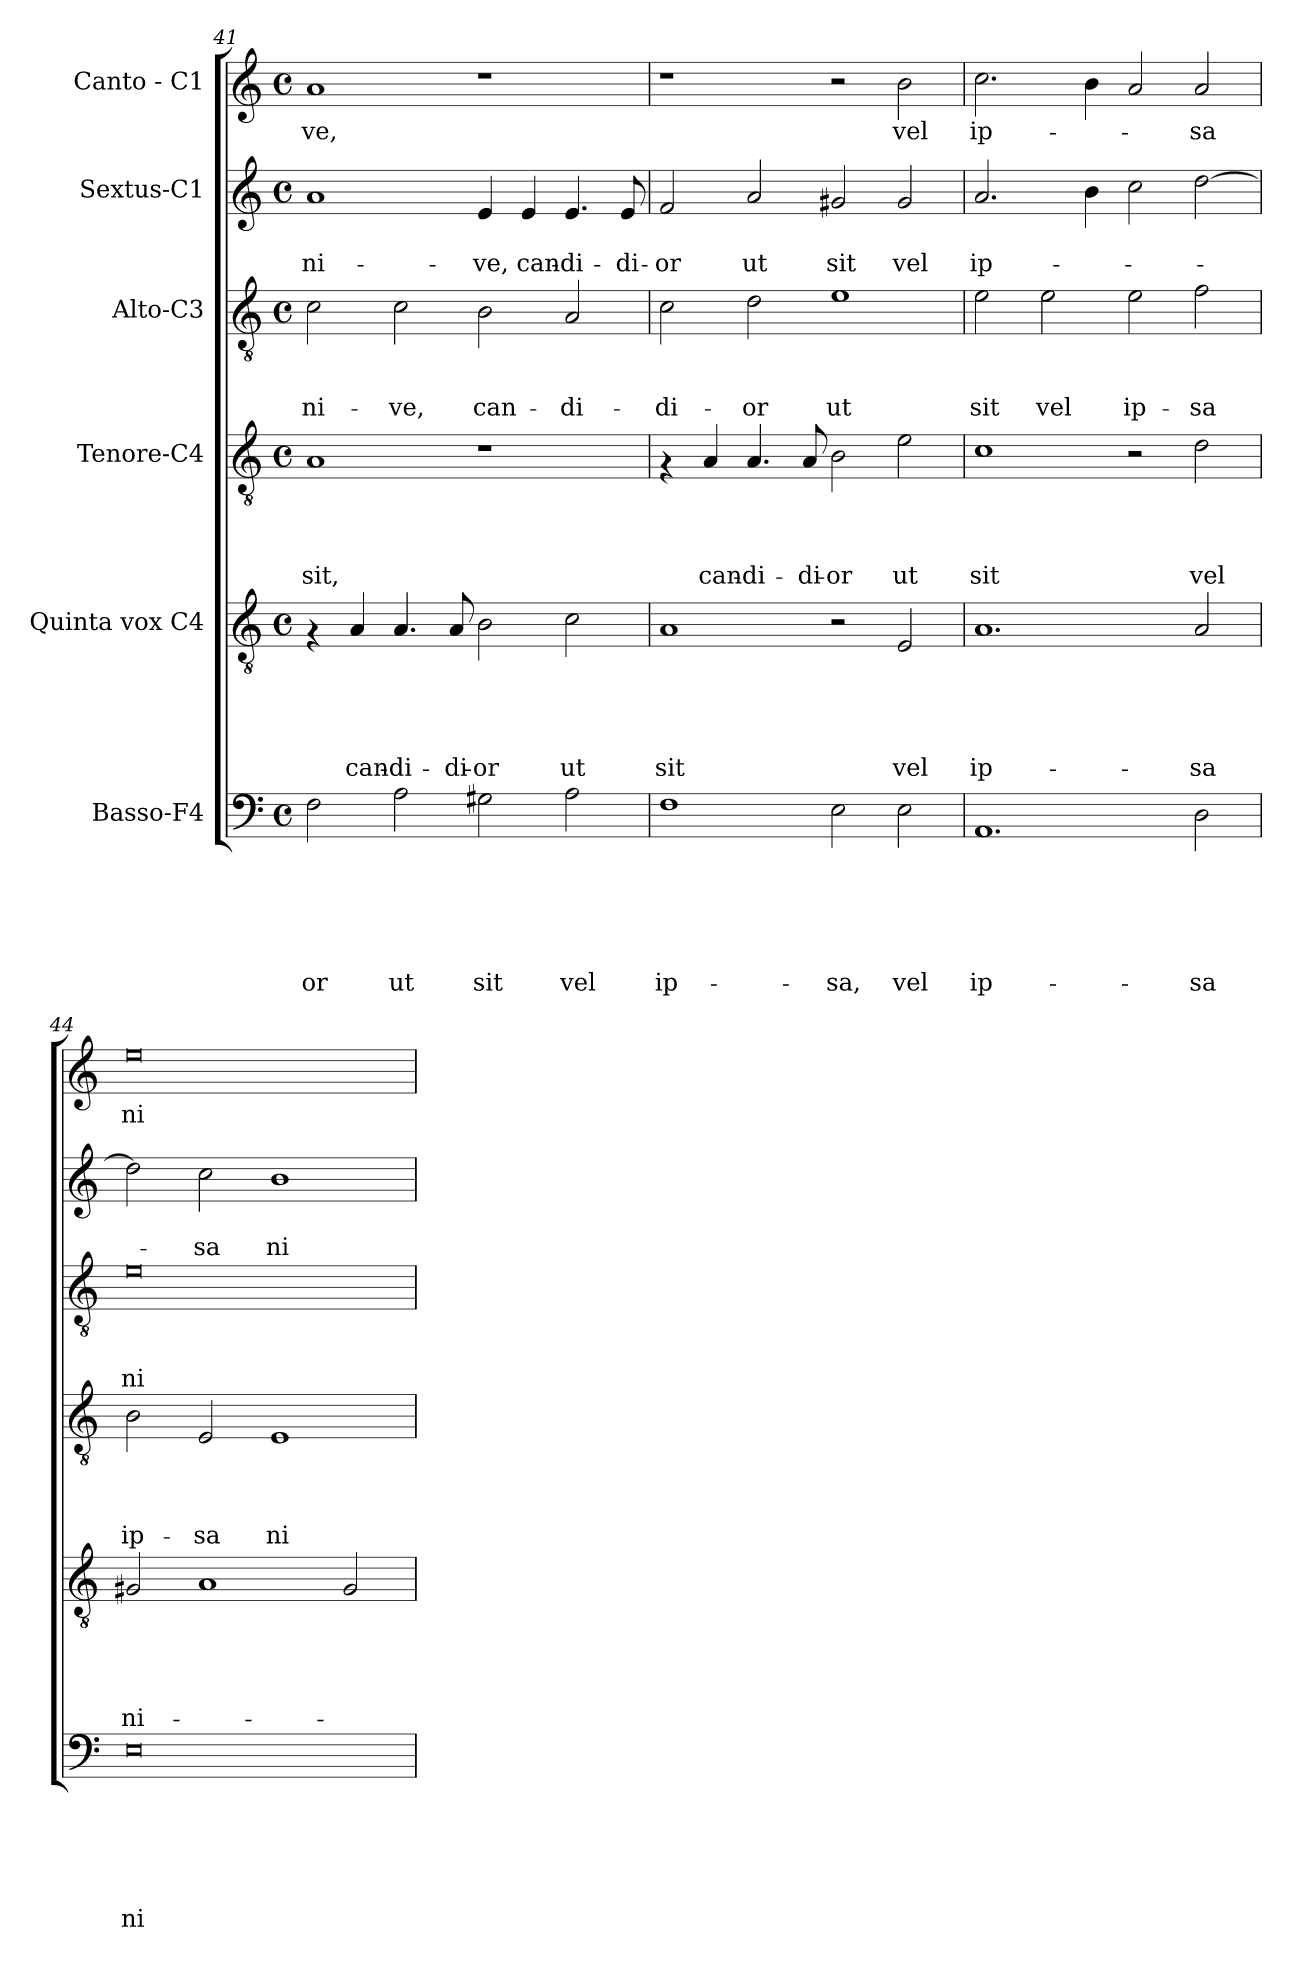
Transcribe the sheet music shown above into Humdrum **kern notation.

**kern	**text	**text	**text	**text	**text	**text	**kern	**text	**text	**text	**text	**text	**kern	**text	**text	**text	**text	**kern	**text	**text	**text	**kern	**text	**text	**kern	**text
*part6	*part6	*part6	*part6	*part6	*part6	*part6	*part5	*part5	*part5	*part5	*part5	*part5	*part4	*part4	*part4	*part4	*part4	*part3	*part3	*part3	*part3	*part2	*part2	*part2	*part1	*part1
*staff6	*staff6	*staff6	*staff6	*staff6	*staff6	*staff6	*staff5	*staff5	*staff5	*staff5	*staff5	*staff5	*staff4	*staff4	*staff4	*staff4	*staff4	*staff3	*staff3	*staff3	*staff3	*staff2	*staff2	*staff2	*staff1	*staff1
*I"Basso-F4	*	*	*	*	*	*	*I"Quinta vox C4	*	*	*	*	*	*I"Tenore-C4	*	*	*	*	*I"Alto-C3	*	*	*	*I"Sextus-C1	*	*	*I"Canto - C1	*
*clefF4	*	*	*	*	*	*	*clefGv2	*	*	*	*	*	*clefGv2	*	*	*	*	*clefGv2	*	*	*	*clefG2	*	*	*clefG2	*
*k[]	*	*	*	*	*	*	*k[]	*	*	*	*	*	*k[]	*	*	*	*	*k[]	*	*	*	*k[]	*	*	*k[]	*
*C:	*	*	*	*	*	*	*C:	*	*	*	*	*	*C:	*	*	*	*	*C:	*	*	*	*C:	*	*	*C:	*
*M4/4	*	*	*	*	*	*	*M4/4	*	*	*	*	*	*M4/4	*	*	*	*	*M4/4	*	*	*	*M4/4	*	*	*M4/4	*
*met(c)	*	*	*	*	*	*	*met(c)	*	*	*	*	*	*met(c)	*	*	*	*	*met(c)	*	*	*	*met(c)	*	*	*met(c)	*
=41	=41	=41	=41	=41	=41	=41	=41	=41	=41	=41	=41	=41	=41	=41	=41	=41	=41	=41	=41	=41	=41	=41	=41	=41	=41	=41
!	!	!	!	!	!	!LO:LY:b	!	!	!	!	!	!	!	!	!	!	!LO:LY:b	!	!	!	!LO:LY:b	!	!	!LO:LY:b	!	!LO:LY:b
2F\	.	.	.	.	.	-or	4rF	.	.	.	.	.	1A	.	.	.	sit,	2c\	.	.	ni-	1a	.	ni-	1a	-ve,
!	!	!	!	!	!	!	!	!	!	!	!	!LO:LY:b	!	!	!	!	!	!	!	!	!	!	!	!	!	!
.	.	.	.	.	.	.	4A/	.	.	.	.	can-	.	.	.	.	.	.	.	.	.	.	.	.	.	.
!	!	!	!	!	!	!LO:LY:b	!	!	!	!	!	!LO:LY:b	!	!	!	!	!	!	!	!	!LO:LY:b	!	!	!	!	!
2A\	.	.	.	.	.	ut	4.A/	.	.	.	.	-di-	.	.	.	.	.	2c\	.	.	-ve,	.	.	.	.	.
!	!	!	!	!	!	!	!	!	!	!	!	!LO:LY:b	!	!	!	!	!	!	!	!	!	!	!	!	!	!
.	.	.	.	.	.	.	8A/	.	.	.	.	-di-	.	.	.	.	.	.	.	.	.	.	.	.	.	.
!	!	!	!	!	!	!LO:LY:b	!	!	!	!	!	!LO:LY:b	!	!	!	!	!	!	!	!	!LO:LY:b	!	!	!LO:LY:b	!	!
2G#X\	.	.	.	.	.	sit	2B\	.	.	.	.	-or	1r	.	.	.	.	2B\	.	.	can-	4e/	.	-ve,	1r	.
!	!	!	!	!	!	!	!	!	!	!	!	!	!	!	!	!	!	!	!	!	!	!	!	!LO:LY:b	!	!
.	.	.	.	.	.	.	.	.	.	.	.	.	.	.	.	.	.	.	.	.	.	4e/	.	can-	.	.
!	!	!	!	!	!	!LO:LY:b	!	!	!	!	!	!LO:LY:b	!	!	!	!	!	!	!	!	!LO:LY:b	!	!	!LO:LY:b	!	!
2A\	.	.	.	.	.	vel	2c\	.	.	.	.	ut	.	.	.	.	.	2A/	.	.	-di-	4.e/	.	-di-	.	.
!	!	!	!	!	!	!	!	!	!	!	!	!	!	!	!	!	!	!	!	!	!	!	!	!LO:LY:b	!	!
.	.	.	.	.	.	.	.	.	.	.	.	.	.	.	.	.	.	.	.	.	.	8e/	.	-di-	.	.
=42	=42	=42	=42	=42	=42	=42	=42	=42	=42	=42	=42	=42	=42	=42	=42	=42	=42	=42	=42	=42	=42	=42	=42	=42	=42	=42
!	!	!	!	!	!	!LO:LY:b	!	!	!	!	!	!LO:LY:b	!	!	!	!	!	!	!	!	!LO:LY:b	!	!	!LO:LY:b	!	!
1F	.	.	.	.	.	ip-	1A	.	.	.	.	sit	4rF	.	.	.	.	2c\	.	.	-di-	2f/	.	-or	1r	.
!	!	!	!	!	!	!	!	!	!	!	!	!	!	!	!	!	!LO:LY:b	!	!	!	!	!	!	!	!	!
.	.	.	.	.	.	.	.	.	.	.	.	.	4A/	.	.	.	can-	.	.	.	.	.	.	.	.	.
!	!	!	!	!	!	!	!	!	!	!	!	!	!	!	!	!	!LO:LY:b	!	!	!	!LO:LY:b	!	!	!LO:LY:b	!	!
.	.	.	.	.	.	.	.	.	.	.	.	.	4.A/	.	.	.	-di-	2d\	.	.	-or	2a/	.	ut	.	.
!	!	!	!	!	!	!	!	!	!	!	!	!	!	!	!	!	!LO:LY:b	!	!	!	!	!	!	!	!	!
.	.	.	.	.	.	.	.	.	.	.	.	.	8A/	.	.	.	-di-	.	.	.	.	.	.	.	.	.
!	!	!	!	!	!	!LO:LY:b	!	!	!	!	!	!	!	!	!	!	!LO:LY:b	!	!	!	!LO:LY:b	!	!	!LO:LY:b	!	!
2E\	.	.	.	.	.	-sa,	2r	.	.	.	.	.	2B\	.	.	.	-or	1e	.	.	ut	2g#X/	.	sit	2r	.
!	!	!	!	!	!	!LO:LY:b	!	!	!	!	!	!LO:LY:b	!	!	!	!	!LO:LY:b	!	!	!	!	!	!	!LO:LY:b	!	!LO:LY:b
2E\	.	.	.	.	.	vel	2E/	.	.	.	.	vel	2e\	.	.	.	ut	.	.	.	.	2g#/	.	vel	2b\	vel
!!LO:PB:g=z
=43	=43	=43	=43	=43	=43	=43	=43	=43	=43	=43	=43	=43	=43	=43	=43	=43	=43	=43	=43	=43	=43	=43	=43	=43	=43	=43
!	!	!	!	!	!	!LO:LY:b	!	!	!	!	!	!LO:LY:b	!	!	!	!	!LO:LY:b	!	!	!	!LO:LY:b	!	!	!LO:LY:b	!	!LO:LY:b
1.AA	.	.	.	.	.	ip-	1.A	.	.	.	.	ip-	1c	.	.	.	sit	2e\	.	.	sit	2.a/	.	ip-	2.cc\	ip-
!	!	!	!	!	!	!	!	!	!	!	!	!	!	!	!	!	!	!	!	!	!LO:LY:b	!	!	!	!	!
.	.	.	.	.	.	.	.	.	.	.	.	.	.	.	.	.	.	2e\	.	.	vel	.	.	.	.	.
.	.	.	.	.	.	.	.	.	.	.	.	.	.	.	.	.	.	.	.	.	.	4b\	.	.	4b\	.
!	!	!	!	!	!	!	!	!	!	!	!	!	!	!	!	!	!	!	!	!	!LO:LY:b	!	!	!	!	!
.	.	.	.	.	.	.	.	.	.	.	.	.	2r	.	.	.	.	2e\	.	.	ip-	2cc\	.	.	2a/	.
!	!	!	!	!	!	!LO:LY:b	!	!	!	!	!	!LO:LY:b	!	!	!	!	!LO:LY:b	!	!	!	!LO:LY:b	!	!	!	!	!LO:LY:b
2D\	.	.	.	.	.	-sa	2A/	.	.	.	.	-sa	2d\	.	.	.	vel	2f\	.	.	-sa	[>2dd\	.	.	2a/	-sa
=44	=44	=44	=44	=44	=44	=44	=44	=44	=44	=44	=44	=44	=44	=44	=44	=44	=44	=44	=44	=44	=44	=44	=44	=44	=44	=44
!	!	!	!	!	!	!LO:LY:b	!	!	!	!	!	!LO:LY:b	!	!	!	!	!LO:LY:b	!	!	!	!LO:LY:b	!	!	!	!	!LO:LY:b
0E	.	.	.	.	.	ni-	2G#X/	.	.	.	.	ni-	2B\	.	.	.	ip-	0e	.	.	ni-	2dd\]	.	.	0ee	ni-
!	!	!	!	!	!	!	!	!	!	!	!	!	!	!	!	!	!LO:LY:b	!	!	!	!	!	!	!LO:LY:b	!	!
.	.	.	.	.	.	.	1A	.	.	.	.	.	2E/	.	.	.	-sa	.	.	.	.	2cc\	.	-sa	.	.
!	!	!	!	!	!	!	!	!	!	!	!	!	!	!	!	!	!LO:LY:b	!	!	!	!	!	!	!LO:LY:b	!	!
.	.	.	.	.	.	.	.	.	.	.	.	.	1E	.	.	.	ni-	.	.	.	.	1b	.	ni-	.	.
.	.	.	.	.	.	.	2G#/	.	.	.	.	.	.	.	.	.	.	.	.	.	.	.	.	.	.	.
=	=	=	=	=	=	=	=	=	=	=	=	=	=	=	=	=	=	=	=	=	=	=	=	=	=	=
*-	*-	*-	*-	*-	*-	*-	*-	*-	*-	*-	*-	*-	*-	*-	*-	*-	*-	*-	*-	*-	*-	*-	*-	*-	*-	*-
